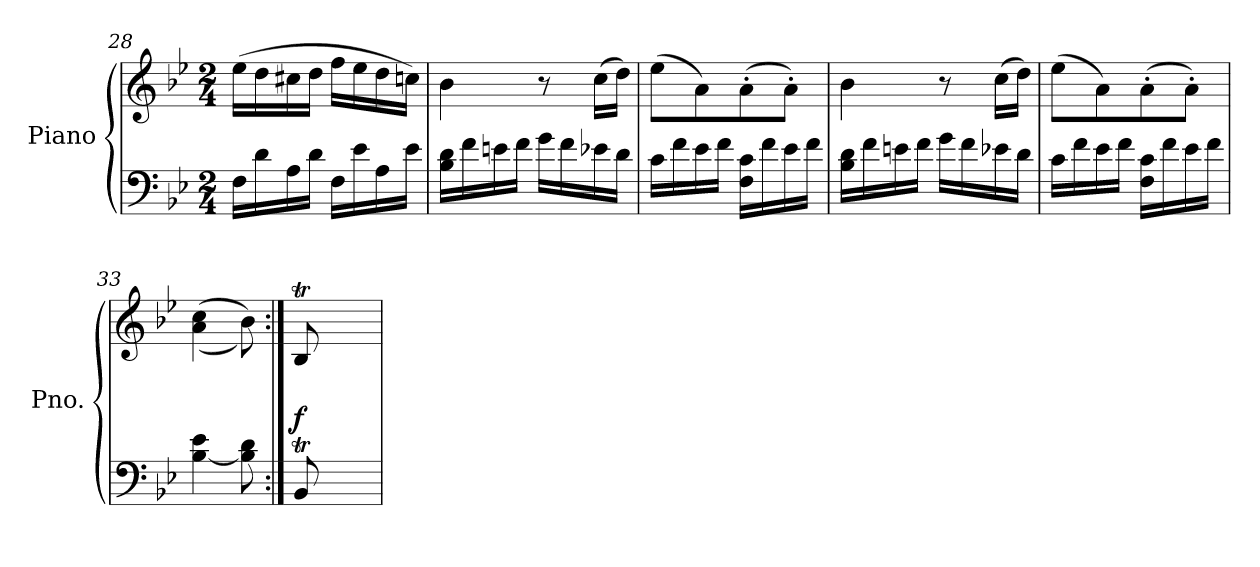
**kern	**kern	**dynam
*part1	*part1	*part1
*staff2	*staff1	*staff1/2
*I"Piano	*	*
*I'Pno.	*	*
*clefF4	*clefG2	*
*k[b-e-]	*k[b-e-]	*
*B-:	*B-:	*
*M2/4	*M2/4	*
=28	=28	=28
16F\LL	(>16ee-\LL	.
16d\	16dd\	.
16A\	16cc#X\	.
16d\JJ	16dd\JJ	.
16F\LL	16ff\LL	.
16e-\	16ee-\	.
16A\	16dd\	.
16e-\JJ	16ccn\JJ)	.
=29	=29	=29
16B-\ 16d\LL	4b-\	.
16f\	.	.
16en\	.	.
16f\JJ	.	.
16g\LL	8r	.
16f\	.	.
16e-X\	(>16cc\LL	.
16d\JJ	16dd\JJ)	.
=30	=30	=30
16c\LL	(>8ee-\L	.
16f\	.	.
16e-\	8a\)	.
16f\JJ	.	.
16F\ 16c\LL	(>8a'\	.
16f\	.	.
16e-\	8a'\J)	.
16f\JJ	.	.
!!LO:LB:g=z
=31	=31	=31
16B-\ 16d\LL	4b-\	.
16f\	.	.
16en\	.	.
16f\JJ	.	.
16g\LL	8r	.
16f\	.	.
16e-X\	(>16cc\LL	.
16d\JJ	16dd\JJ)	.
=32	=32	=32
16c\LL	(>8ee-\L	.
16f\	.	.
16e-\	8a\)	.
16f\JJ	.	.
16F\ 16c\LL	(>8a'\	.
16f\	.	.
16e-\	8a'\J)	.
16f\JJ	.	.
=33	=33	=33
[4B-\ 4e-\	(>(>4a\ 4cc\	.
8B-\] 8d\	8b-\))	.
=34:|!	=34:|!	=34:|!
*^	*^	*
!	!	!	!	!LO:DY:b
8BB-T/	32BB-LLLyy	8B-T/	32B-LLLyy	f
.	32Cyy	.	32cyy	.
.	32BB-yy	.	32B-yy	.
.	32CJJJyy	.	32cJJJyy	.
*v	*v	*	*	*
*	*v	*v	*
=	=	=
*-	*-	*-
